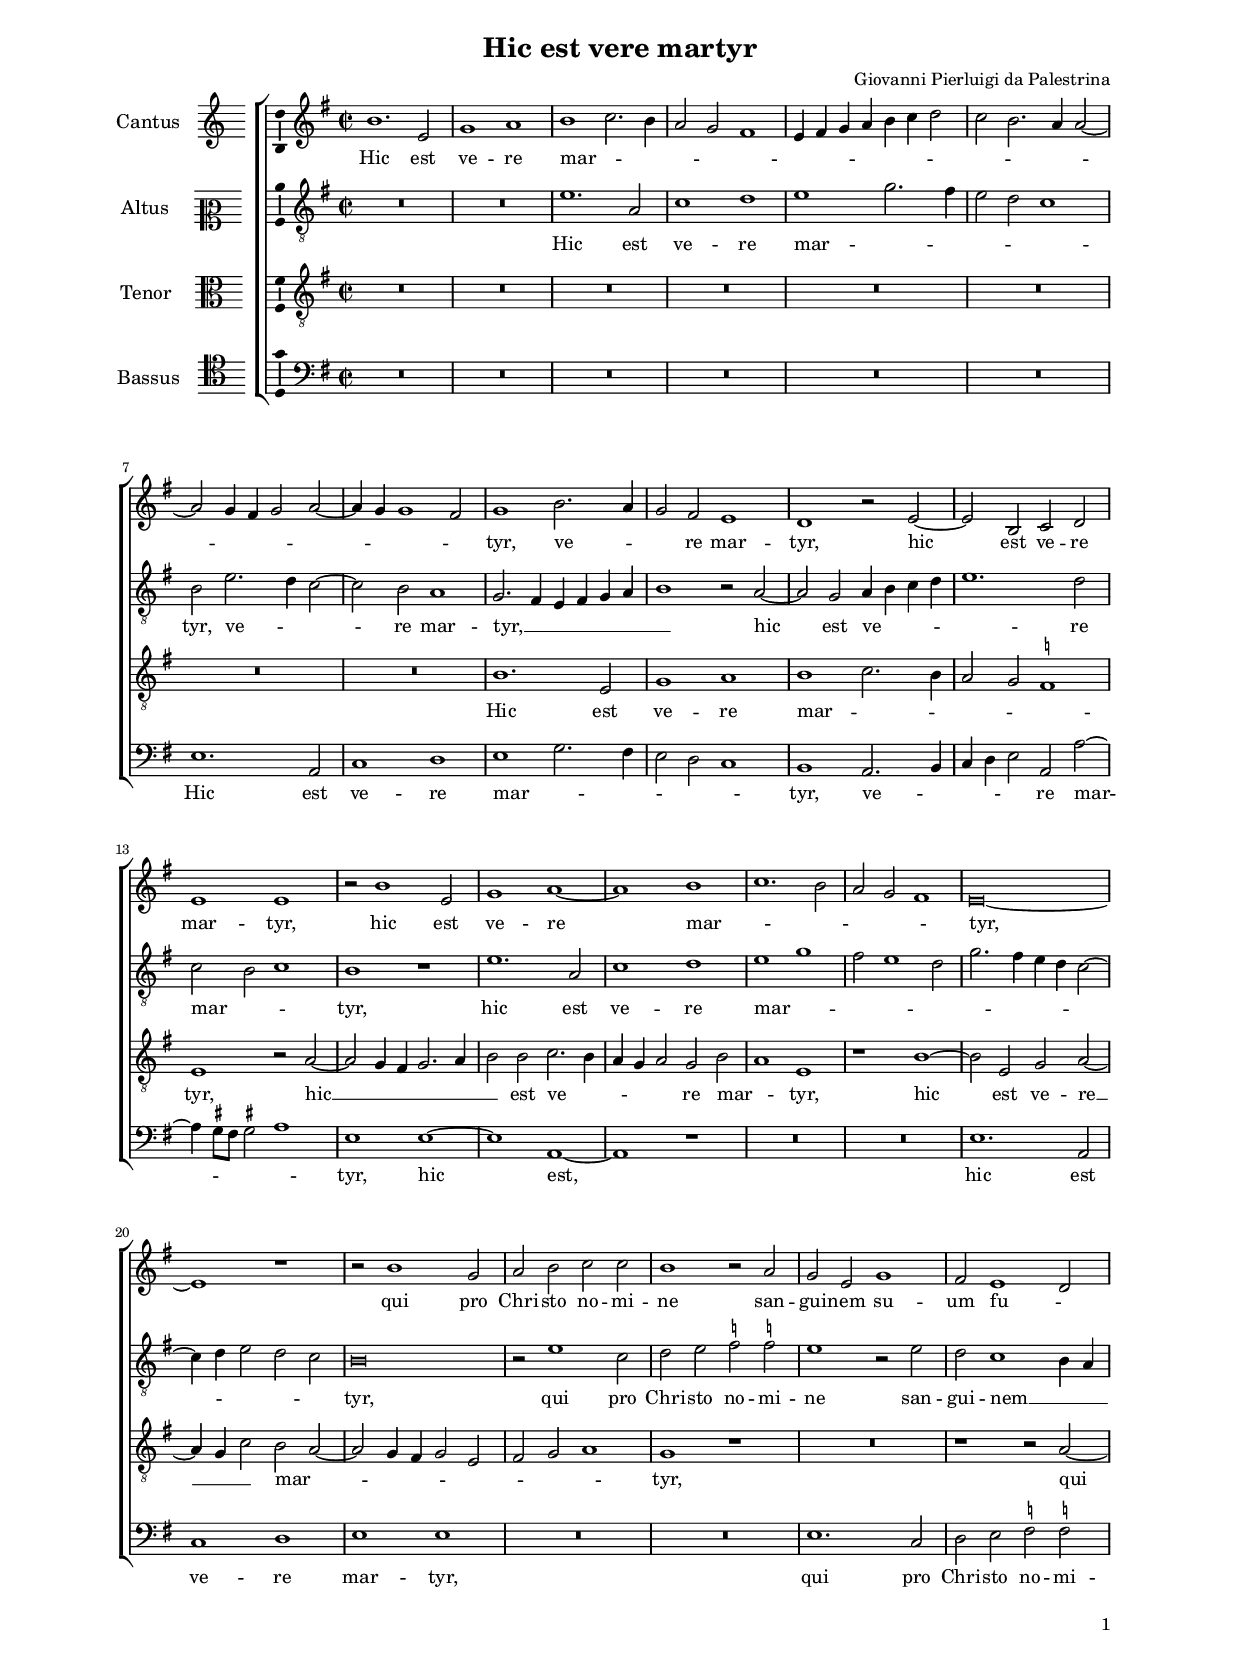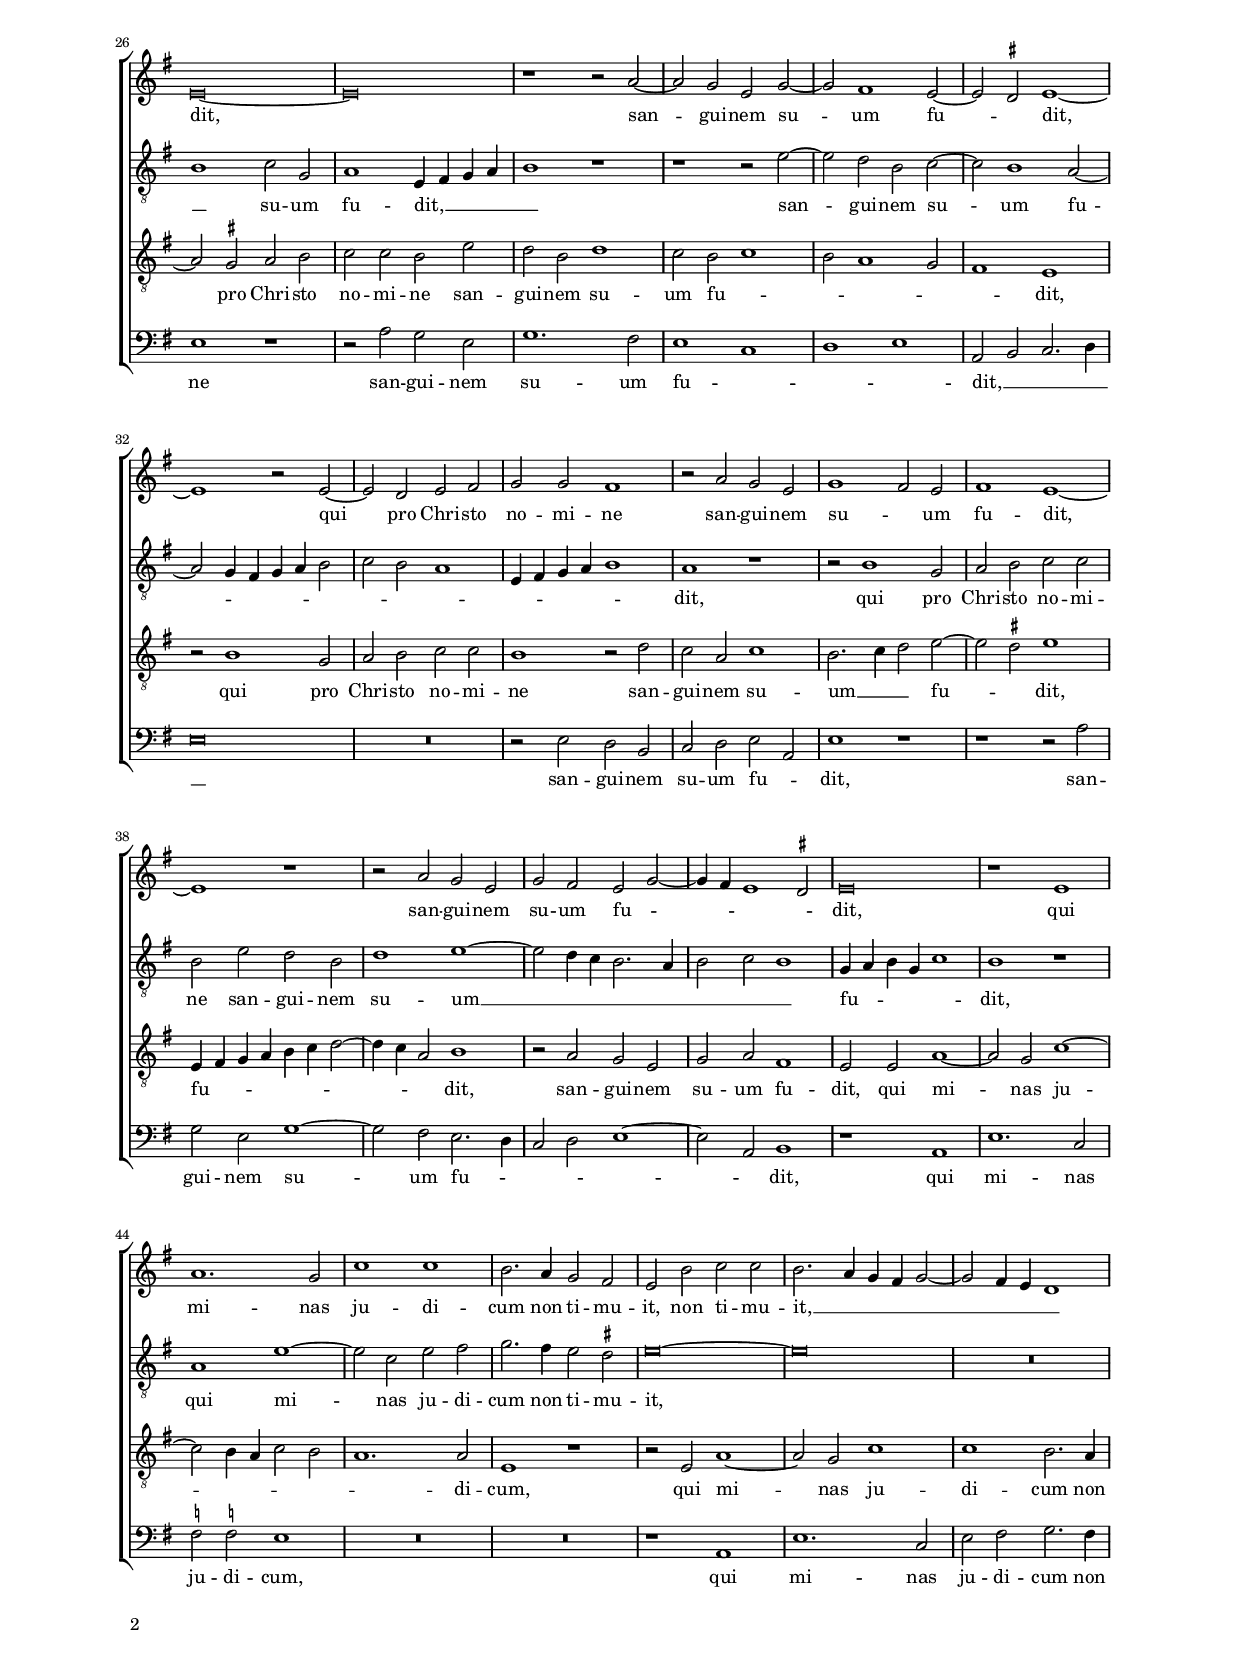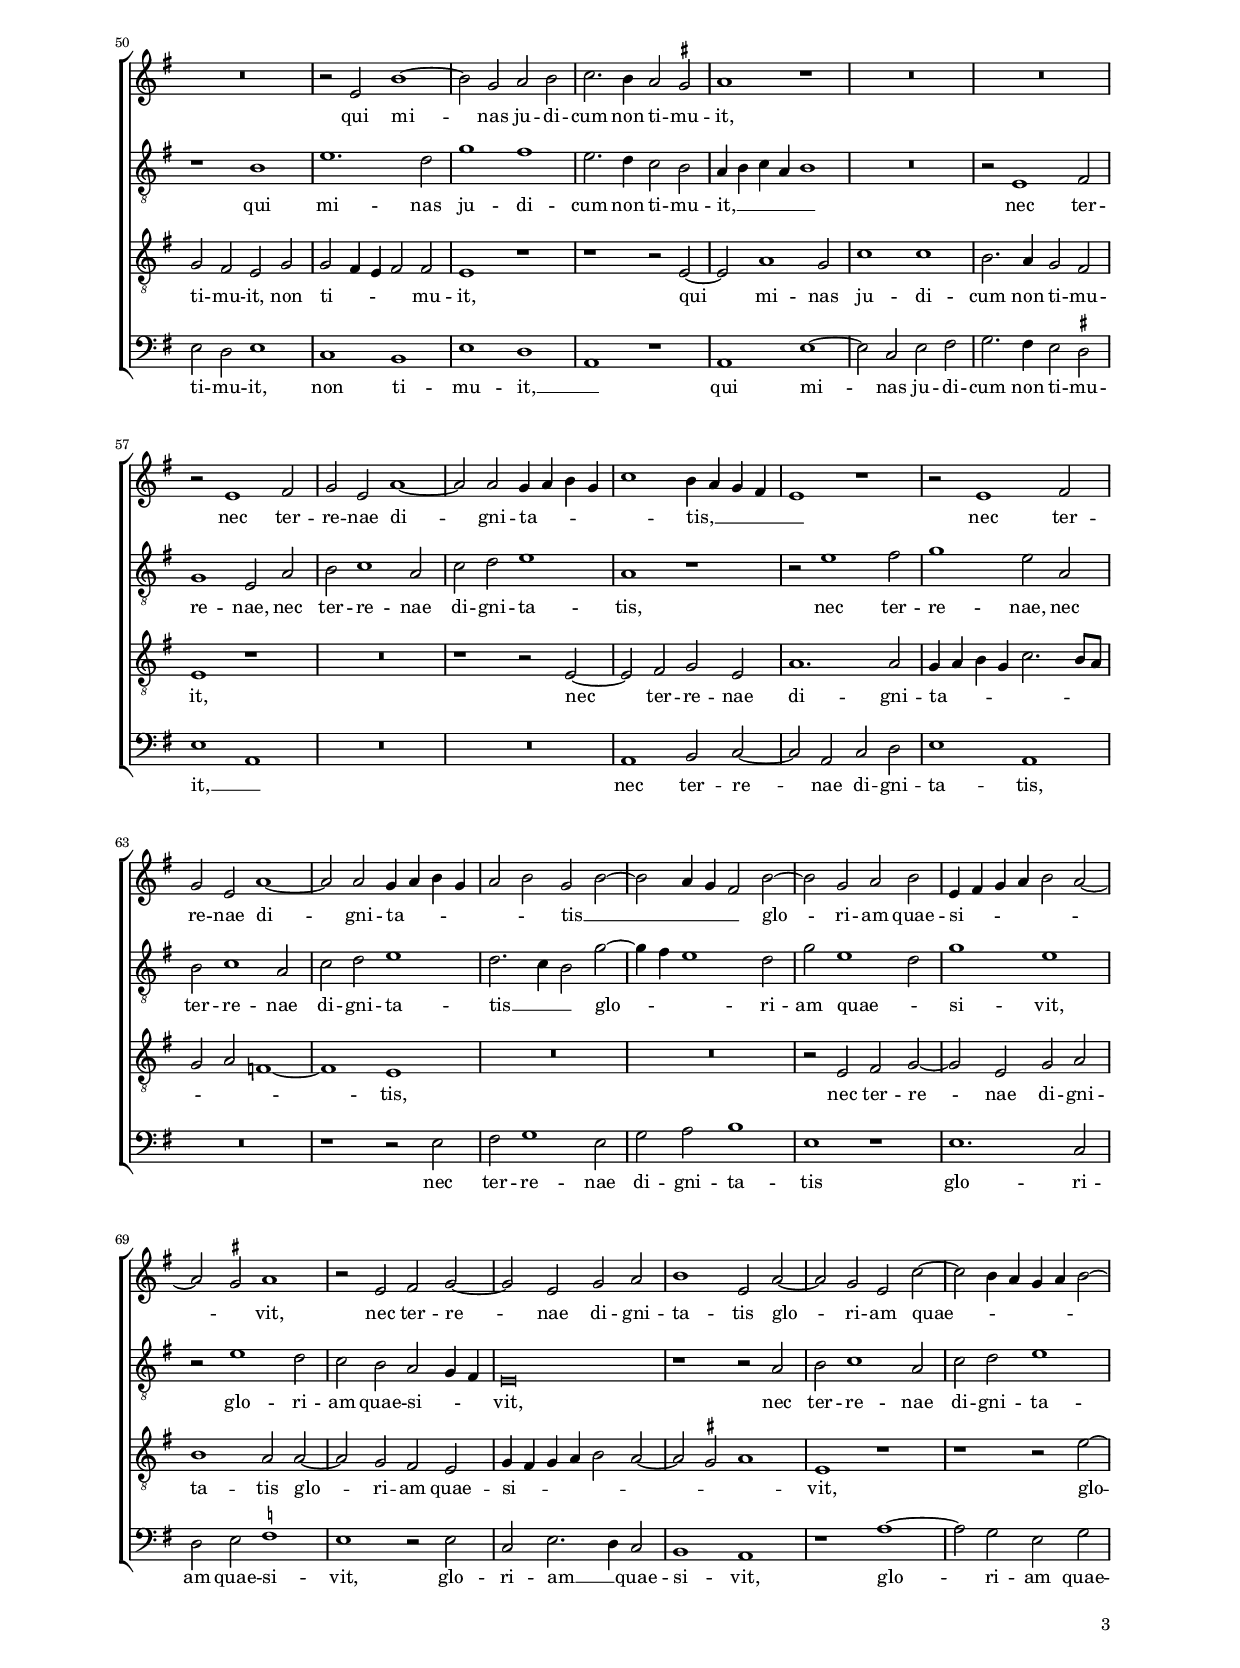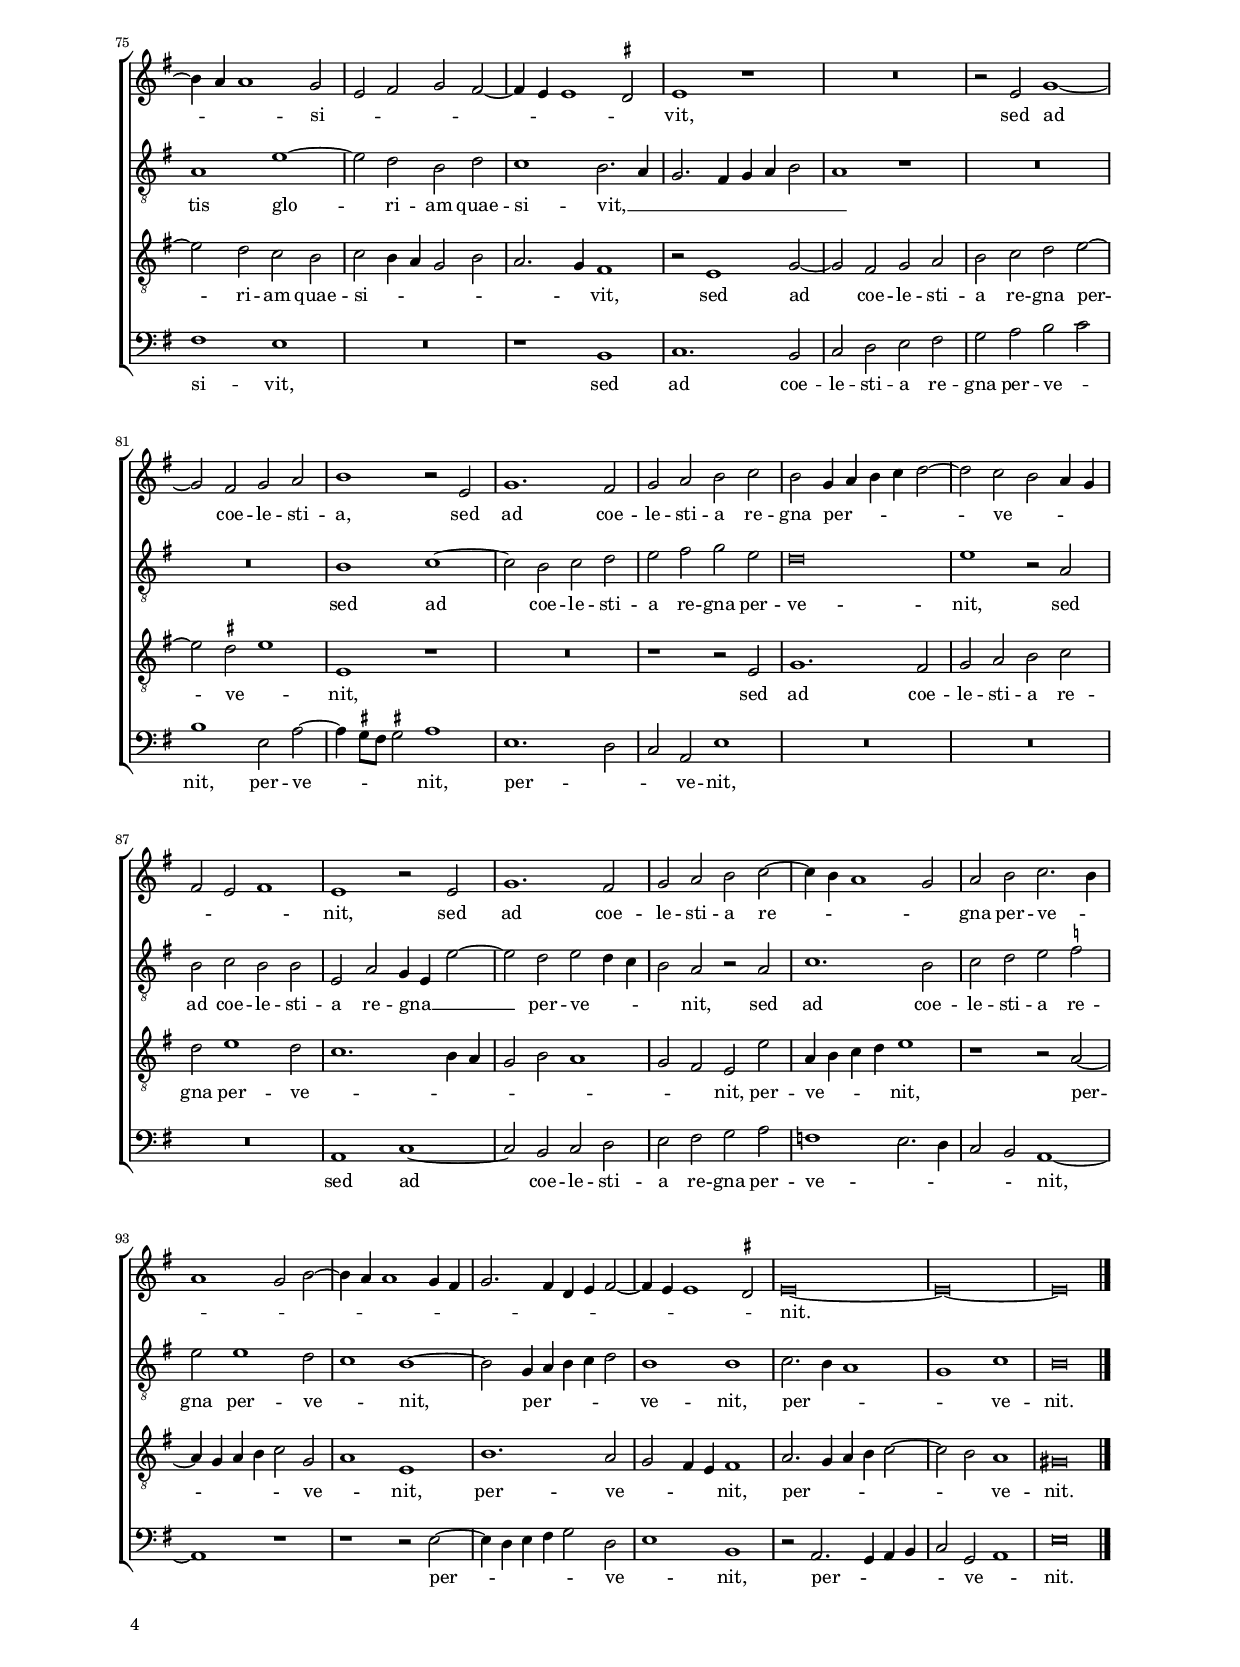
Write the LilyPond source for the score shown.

\header
{
  title="Hic est vere martyr"
  composer="Giovanni Pierluigi da Palestrina"
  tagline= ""
}

\version "2.22.2"
\language deutsch
#(set-global-staff-size 15)
% #(set-default-paper-size "letter")
#(ly:set-option 'point-and-click #f)

	
global = {
    % \set Staff.autoBeaming = ##f        
	\key c \major
	\time 2/2 \set Score.measureLength = #(ly:make-moment 2/1)
    \set Score.tempoHideNote = ##t
    \tempo 2 = 90
    \skip 1*2*99 \bar "|."
	}

	ficta = { \once \set suggestAccidentals = ##t }
	
	forget = #(define-music-function (music) (ly:music?) #{
		\accidentalStyle forget
		$music
		\accidentalStyle default
		#})
	

\paper
	{
	top-margin = 1.6 \cm
	bottom-margin = 1 \cm
	left-margin = 2.2 \cm
	right-margin = 2.2 \cm
	ragged-bottom = ##f
	ragged-last-bottom = ##f
	print-page-number = ##f
	system-system-spacing = #'((basic-distance . 17) (minimum-distance . 13) (padding . 5) (strechability . 150))
    oddFooterMarkup=\markup   \fill-line { "" \fromproperty #'page:page-number-string }
    evenFooterMarkup=\markup  \fill-line { \fromproperty #'page:page-number-string "" }
    last-bottom-spacing = #'((basic-distance . 11) (minimum-distance . 7) (padding . 4))
	systems-per-page = 4
%   page-count = 3        
%	min-systems-per-page = 3
	}


incipitcantus = \markup { \score {
	{
	\set Staff.instrumentName = \markup { \fontsize #1 "Cantus" }
	\key c \major
	\clef violin
	s4 \bar ""
	}
	\layout  {
	raggedright = ##t
	indent = 1.6 \cm
	line-width = 2.4\cm
	\context { \Staff \remove Time_signature_engraver }
	\override Staff.Clef.Y-extent = #'(0 . 0)
	}} \hspace #1 }
	
      
incipitaltus = \markup { \score {
	{
	\set Staff.instrumentName = \markup { \fontsize #1 "Altus" }
	\key c \major
	\clef mezzosoprano
	s4 \bar ""
	}
	\layout  {
	raggedright = ##t
	indent = 1.6 \cm
	line-width = 2.4\cm
	\context { \Staff \remove Time_signature_engraver }
	\override Staff.Clef.Y-extent = #'(0 . 0)
	}} \hspace #1 }


incipittenor = \markup { \score {
	{
	\set Staff.instrumentName = \markup { \fontsize #1 "Tenor" }
	\key c \major
	\clef alto
	s4 \bar ""
	}
	\layout  {
	raggedright = ##t
	indent = 1.6 \cm
	line-width = 2.4\cm
	\context { \Staff \remove Time_signature_engraver }
	\override Staff.Clef.Y-extent = #'(0 . 0)
	}} \hspace #1 }


incipitbassus = \markup { \score {
	{
	\set Staff.instrumentName = \markup { \fontsize #1 "Bassus" }
	\key c \major
	\clef tenor
	s4 \bar ""
	}
	\layout  {
	raggedright = ##t
	indent = 1.6 \cm
	line-width = 2.4\cm
	\context { \Staff \remove Time_signature_engraver }
	\override Staff.Clef.Y-extent = #'(0 . 0)
	}} \hspace #1 }


cantus =  \relative c''
	{
	e1. a,2
	c1 d
	e1 f2. e4
	d2 c h1
%5
	a4 h c d e f g2 |
	f2 e2. d4 d2~
	d2 c4 h c2 d~
	d4 c c1 h2
	c1 e2. d4
%10
	c2 h a1 |
	g1 r2 a~
	a2 e f g
	a1 a
	r2 e'1 a,2
%15
	c1 d~ |
	d1 e
	f1. e2
	d2 c h1
	a\breve~
%20
	a1 r |
	r2 e'1 c2
	d2 e f f
	e1 r2 d
	c2 a c1
%25
	h2 a1 g2 |
	a\breve~
	a\breve
	r1 r2 d~
	d2 c a c~
%30
	c2 h1 a2~ |
	a2 \ficta gis a1~
	a1 r2 a~
	a2 g a h
	c2 c h1
%35
	r2 d c a |
	c1 h2 a
	h1 a~
	a1 r
	r2 d c a
%40
	c2 h a c~ |
	c4 h a1 \ficta gis2
	a\breve
	r1 a
	d1. c2
%45
	f1 f |
	e2. d4 c2 h
	a2 e' f f
	e2. d4 c h c2~
	c2 h4 a g1
%50
	R\breve |
	r2 a e'1~
	e2 c d e
	f2. e4 d2 \ficta cis
	d1 r
%55
	R\breve |
	R\breve
	r2 a1 h2
	c2 a d1~
	d2 d c4 d e c
%60
	f1 e4 d c h |
	a1 r
	r2 a1 h2
	c2 a d1~
	d2 d c4 d e c
%65
	d2 e c e~ |
	e2 d4 c h2 e~
	e2 c d e
	a,4 h c d e2 d~
	d2 \ficta cis d1
%70
	r2 a h c~ |
	c2 a c d
	e1 a,2 d~
	d2 c a f'~
	f2 e4 d c d e2~
%75
	e4 d d1 c2 |
	a2 h c h~
	h4 a a1 \ficta gis2
	a1 r
	R\breve
%80
	r2 a c1~ |
	c2 h c d
	e1 r2 a,
	c1. h2
	c2 d e f
%85
	e2 c4 d e f g2~ |
	g2 f e d4 c
	h2 a h1
	a1 r2 a
	c1. h2
%90
	c2 d e f~ |
	f4 e d1 c2
	d2 e f2. e4
	d1 c2 e~
	e4 d d1 c4 h
%95
	c2. h4 g a h2~ |
	h4 a a1 \ficta gis2
	a\breve~
	a\breve~
	a\breve |
	}


altus =  \relative c'
	{
	R\breve
	R\breve
	a'1. d,2
	f1 g
%5
	a1 c2. h4 |
	a2 g f1
	e2 a2. g4 f2~
	f2 e d1
	c2. h4 a h c d
%10
	e1 r2 d~ |
	d2 c d4 e f g
	a1. g2
	f2 e f1
	e1 r
%15
	a1. d,2 |
	f1 g
	a1 c
	h2 a1 g2
	c2. h4 a g f2~
%20
	f4 g a2 g f |
	e\breve
	r2 a1 f2
	g2 a \ficta b \ficta b!
	a1 r2 a
%25
	g2 f1 e4 d |
	e1 f2 c
	d1 a4 h c d
	e1 r
	r1 r2 a~
%30
	a2 g e f~ |
	f2 e1 d2~
	d2 c4 h c d e2
	f2 e d1
	a4 h c d e1
%35
	d1 r |
	r2 e1 c2
	d2 e f f
	e2 a g e
	g1 a~
%40
	a2 g4 f e2. d4 |
	e2 f e1
	c4 d e c f1
	e1 r
	d1 a'~
%45
	a2 f a h |
	c2. h4 a2 \ficta gis
	a\breve~
	a\breve
	R\breve
%50
	r1 e |
	a1. g2
	c1 h
	a2. g4 f2 e
	d4 e f d e1
%55
	R\breve |
	r2 a,1 h2
	c1 a2 d
	e2 f1 d2
	f2 g a1
%60
	d,1 r |
	r2 a'1 h2
	c1 a2 d,
	e2 f1 d2
	f2 g a1
%65
	g2. f4 e2 c'~ |
	c4 h a1 g2
	c2 a1 g2
	c1 a
	r2 a1 g2
%70
	f2 e d c4 h |
	a\breve
	r1 r2 d
	e2 f1 d2
	f2 g a1
%75
	d,1 a'~ |
	a2 g e g
	f1 e2. d4
	c2. h4 c d e2
	d1 r
%80
	R\breve |
	R\breve
	e1 f~
	f2 e f g
	a2 h c a
%85
	g\breve |
	a1 r2 d,
	e2 f e e
	a,2 d c4 a a'2~
	a2 g a g4 f
%90
	e2 d r d |
	f1. e2
	f2 g a \ficta b
	a2 a1 g2
	f1 e~
%95
	e2 c4 d e f g2 |
	e1 e
	f2. e4 d1
	c1 f
	e\breve |
	}


tenor =  \relative c'
	{
	R\breve
	R\breve
	R\breve
	R\breve
%5
	R\breve |
	R\breve
	R\breve
	R\breve
	e1. a,2
%10
	c1 d |
	e1 f2. e4
	d2 c \ficta b1
	a1 r2 d~
	d2 c4 h c2. d4
%15
	e2 e f2. e4 |
	d4 c d2 c e
	d1 a
	r1 e'~
	e2 a, c d~
%20
	d4 c f2 e d~ |
	d2 c4 h c2 a
	h2 c d1
	c1 r
	R\breve
%25
	r1 r2 d~ |
	d2 \ficta cis d2 e
	f2 f e a
	g2 e g1
	f2 e f1
%30
	e2 d1 c2 |
	h1 a
	r2 e'1 c2
	d2 e f f
	e1 r2 g
%35
	f2 d f1 |
	e2. f4 g2 a~
	a2 \ficta gis a1
	a,4 h c d e f g2~
	g4 f d2 e1
%40
	r2 d c a |
	c2 d h1
	a2 a d1~
	d2 c f1~
	f2 e4 d f2 e
%45
	d1. d2 |
	a1 r
	r2 a d1~
	d2 c f1
	f1 e2. d4
%50
	c2 h a c |
	c2 h4 a h2 h
	a1 r
	r1 r2 a~
	a2 d1 c2
%55
	f1 f |
	e2. d4 c2 h
	a1 r
	R\breve
	r1 r2 a~
%60
	a2 h c a |
	d1. d2
	c4 d e c f2. e8 d
	c2 d b1~
	b1 a
%65
	R\breve |
	R\breve
	r2 a h c~
	c2 a c d
	e1 d2 d~
%70
	d2 c h a |
	c4 h c d e2 d~
	d2 \ficta cis d1
	a1 r
	r1 r2 a'~
%75
	a2 g f e |
	f2 e4 d c2 e
	d2. c4 h1
	r2 a1 c2~
	c2 h c d
%80
	e2 f g a~ |
	a2 \ficta gis a1
	a,1 r
	R\breve
	r1 r2 a
%85
	c1. h2 |
	c2 d e f
	g2 a1 g2
	f1. e4 d
	c2 e d1
%90
	c2 h a a' |
	d,4 e f g a1
	r1 r2 d,~
	d4 c d e f2 c
	d1 a
%95
	e'1. d2 |
	c2 h4 a h1
	d2. c4 d e f2~
	f2 e d1
	cis\breve |
	}


bassus  =  \relative c
	{
	R\breve
	R\breve
	R\breve
	R\breve
%5
	R\breve |
	R\breve
	a'1. d,2
	f1 g
	a1 c2. h4
%10
	a2 g f1 |
	e1 d2. e4
	f4 g a2 d, d'~
	d4 \ficta cis8 h \ficta cis!2 d1
	a1 a~
%15
	a1 d,~ |
	d1 r
	R\breve
	R\breve
	a'1. d,2
%20
	f1 g |
	a1 a
	R\breve
	R\breve
	a1. f2
%25
	g2 a \ficta b \ficta b! |
	a1 r
	r2 d c a
	c1. h2
	a1 f
%30
	g1 a |
	d,2 e f2. g4
	a\breve
	R\breve
	r2 a g e
%35
	f2 g a d, |
	a'1 r
	r1 r2 d
	c2 a c1~
	c2 h a2. g4
%40
	f2 g a1~ |
	a2 d, e1
	r1 d
	a'1. f2
	\ficta b \ficta b! a1
%45
	R\breve |
	R\breve
	r1 d,
	a'1. f2
	a2 h c2. h4
%50
	a2 g a1 |
	f1 e
	a1 g
	d1 r
	d1 a'~
%55
	a2 f a h |
	c2. h4 a2 \ficta gis
	a1 d,
	R\breve
	R\breve
%60
	d1 e2 f~ |
	f2 d f g
	a1 d,
	R\breve
	r1 r2 a'
%65
	h2 c1 a2 |
	c2 d e1
	a,1 r
	a1. f2
	g2 a \ficta b1
%70
	a1 r2 a |
	f2 a2. g4 f2
	e1 d
	r1 d'~
	d2 c a c
%75
	h1 a |
	R\breve
	r1 e
	f1. e2
	f2 g a h
%80
	c2 d e f |
	e1 a,2 d~
	d4 \ficta cis8 h \ficta cis!2 d1
	a1. g2
	f2 d a'1
%85
	R\breve |
	R\breve
	R\breve
	d,1 f~
	f2 e f g
%90
	a2 h c d |
	b1 a2. g4
	f2 e d1~
	d1 r
	r1 r2 a'~
%95
	a4 g a h c2 g |
	a1 e
	r2 d2. c4 d e
	f2 c d1
	a'\breve |
	}

lyricscantus = \lyricmode {
	Hic est ve -- re mar -- _ _ _ _ _ _ _ _ _ _ _ _ _ _ _ _ _ _ _ _ _ _ _ tyr,
    ve -- _ _ re mar -- tyr,
    hic est ve -- re mar -- tyr,
    hic est ve -- re mar -- _ _ _ _ _ tyr,
    qui pro Chri -- sto no -- mi -- ne san -- gui -- nem su -- um fu -- _ dit,
    san -- gui -- nem su -- um fu -- _ dit,
    qui pro Chri -- sto no -- mi -- ne san -- gui -- nem su -- _ um fu -- dit,
    san -- gui -- nem su -- um fu -- _ _ _ _ dit,
    qui mi -- nas ju -- di -- cum non ti -- mu -- it,
    non ti -- mu -- it, __ _ _ _ _ _ _ _
    qui mi -- nas ju -- di -- cum non ti -- mu -- it,
    nec ter -- re -- nae di -- gni -- ta -- _ _ _ _ tis, __ _ _ _ _
    nec ter -- re -- nae di -- gni -- ta -- _ _ _ _ _ tis __ _ _ _ _ glo -- ri -- am quae -- si -- _ _ _ _ _ _ vit,
    nec ter -- re -- nae di -- gni -- ta -- tis glo -- ri -- am quae -- _ _ _ _ _ _ _ si -- _ _ _ _ _ _ _ vit,
    sed ad coe -- le -- sti -- a,
    sed ad coe -- le -- sti -- a re -- gna per -- _ _ _ _ ve -- _ _ _ _ _ _ nit,
    sed ad coe -- le -- sti -- a re -- _ _ _ gna per -- ve -- _ _ _ _ _ _ _ _ _ _ _ _ _ _ _ _ nit.
	}


lyricsaltus = \lyricmode {
	Hic est ve -- re mar -- _ _ _ _ _ tyr,
    ve -- _ _ re mar -- tyr, __ _ _ _ _ _ _
    hic est ve -- _ _ _ _ re mar -- _ _ tyr,
    hic est ve -- re mar -- _ _ _ _ _ _ _ _ _ _ _ _ _ tyr,
    qui pro Chri -- sto no -- mi -- ne san -- gui -- nem __ _ _ _ su -- um fu -- dit, __ _ _ _ _
    san -- gui -- nem su -- um fu -- _ _ _ _ _ _ _ _ _ _ _ _ _ dit,
    qui pro Chri -- sto no -- mi -- ne san -- gui -- nem su -- um __ _ _ _ _ _ _ _ fu -- _ _ _ _ dit,
    qui mi -- nas ju -- di -- cum non ti -- mu -- it,
    qui mi -- nas ju -- di -- cum non ti -- mu -- it, __ _ _ _ _
    nec ter -- re -- nae,
    nec ter -- re -- nae di -- gni -- ta -- tis,
    nec ter -- re -- nae,
    nec ter -- re -- nae di -- gni -- ta -- tis __ _ _ glo -- _ _ ri -- am quae -- _ si -- vit,
    glo -- ri -- am quae -- si -- _ _ vit,
    nec ter -- re -- nae di -- gni -- ta -- tis glo -- ri -- am quae -- si -- vit, __ _ _ _ _ _ _ _
    sed ad coe -- le -- sti -- a re -- gna per -- ve -- nit,
    sed ad coe -- le -- sti -- a re -- gna __ _ _ per -- ve -- _ _ _ nit,
    sed ad coe -- le -- sti -- a re -- gna per -- ve -- _ nit,
    per -- _ _ _ _ ve -- nit,
    per -- _ _ _ ve -- nit.
	}


lyricstenor = \lyricmode {
	Hic est ve -- re mar -- _ _ _ _ _ tyr,
    hic __ _ _ _ _ _ est ve -- _ _ _ _ re mar -- _ tyr,
    hic est ve -- re __ _ _ mar -- _ _ _ _ _ _ _ _ tyr,
    qui pro Chri -- sto no -- mi -- ne san -- gui -- nem su -- um fu -- _ _ _ _ _ dit,
    qui pro Chri -- sto no -- mi -- ne san -- gui -- nem su -- um __ _ _ fu -- _ dit,
    fu -- _ _ _ _ _ _ _ _ dit,
    san -- gui -- nem su -- um fu -- dit,
    qui mi -- nas ju -- _ _ _ _ _ di -- cum,
    qui mi -- nas ju -- di -- cum non ti -- mu -- it,
    non ti -- _ _ _ mu -- it,
    qui mi -- nas ju -- di -- cum non ti -- mu -- it,
    nec ter -- re -- nae di -- gni -- ta -- _ _ _ _ _ _ _ _ _ tis,
    nec ter -- re -- nae di -- gni -- ta -- tis glo -- ri -- am quae -- si -- _ _ _ _ _ _ _ vit,
    glo -- ri -- am quae -- si -- _ _ _ _ _ _ vit,
    sed ad coe -- le -- sti -- a re -- gna per -- ve -- _ nit,
    sed ad coe -- le -- sti -- a re -- gna per -- ve -- _ _ _ _ _ _ _ _ nit,
    per -- ve -- _ _ _ nit,
    per -- _ _ _ _ ve -- _ nit,
    per -- ve -- _ _ _ nit,
    per -- _ _ _ _ _ ve -- nit.
	}


lyricsbassus = \lyricmode {
	Hic est ve -- re mar -- _ _ _ _ _ tyr,
    ve -- _ _ _ _ re mar -- _ _ _ _ tyr,
    hic est,
    hic est ve -- re mar -- tyr,
    qui pro Chri -- sto no -- mi -- ne san -- gui -- nem su -- um fu -- _ _ _ dit, __ _ _ _ _
    san -- gui -- nem su -- um fu -- _ dit,
    san -- gui -- nem su -- um fu -- _ _ _ _ _ dit,
    qui mi -- nas ju -- di -- cum,
    qui mi -- nas ju -- di -- cum non ti -- mu -- it,
    non ti -- mu -- it, __ _
    qui mi -- nas ju -- di -- cum non ti -- mu -- it, __ _
    nec ter -- re -- nae di -- gni -- ta -- tis,
    nec ter -- re -- nae di -- gni -- ta -- tis glo -- ri -- am quae -- si -- vit,
    glo -- ri -- am __ _ quae -- si -- vit,
    glo -- ri -- am quae -- si -- vit,
    sed ad coe -- le -- sti -- a re -- gna per -- ve -- _ nit,
    per -- ve -- _ _ _ nit,
    per -- _ _ ve -- nit,
    sed ad coe -- le -- sti -- a re -- gna per -- ve -- _ _ _ _ nit,
    per -- _ _ _ _ ve -- _ nit,
    per -- _ _ _ _ ve -- _ nit.
	}


\score
{  
	\transpose c g, {
	\new ChoirStaff \with { \override StaffGrouper.staff-staff-spacing.basic-distance = #12 }
	<<

	\new Staff << \global
	\new Voice="v1" {
		\set Staff.instrumentName=\incipitcantus
        %       \set Staff.instrumentName="S"
		\set Staff.midiInstrument = "reed organ"
		\clef violin
		\cantus }
	\new Lyrics \lyricsto "v1" {\lyricscantus }
	>>


	\new Staff << \global
	\new Voice="v2" {
		\set Staff.instrumentName=\incipitaltus
        %       \set Staff.instrumentName="A"
		\set Staff.midiInstrument = "reed organ"
        \clef "G_8" % violin
		\altus}
	\new Lyrics \lyricsto "v2" {\lyricsaltus }
	>>


	\new Staff << \global
	\new Voice="v3" {
		\set Staff.instrumentName=\incipittenor
        %       \set Staff.instrumentName="T"
		\set Staff.midiInstrument = "reed organ"
		\clef "G_8"
		\tenor }
	\new Lyrics \lyricsto "v3" {\lyricstenor }
	>>


	\new Staff << \global
	\new Voice="v4" {
		\set Staff.instrumentName=\incipitbassus
        %       \set Staff.instrumentName="B"
		\set Staff.midiInstrument = "reed organ"
		\clef bass 
		\bassus }
	\new Lyrics \lyricsto "v4" {\lyricsbassus}
	>>

	>>
	} % transpose

	\layout
	{
	indent = 2.3 \cm
%	\context { \Lyrics \override VerticalAxisGroup.nonstaff-relatedstaff-spacing.padding = #2 }
%	\context { \Lyrics \override LyricText.font-size = #1 }
	\context { \Staff \override TimeSignature.break-visibility = #end-of-line-invisible }
    \context { \Staff \consists "Ambitus_engraver" }
	\context { \Score \override BarNumber.padding = #2 }
	\context { \Voice \override NoteHead.style = #'baroque }
	}

\midi
	{
	}
	
}


% EOF
